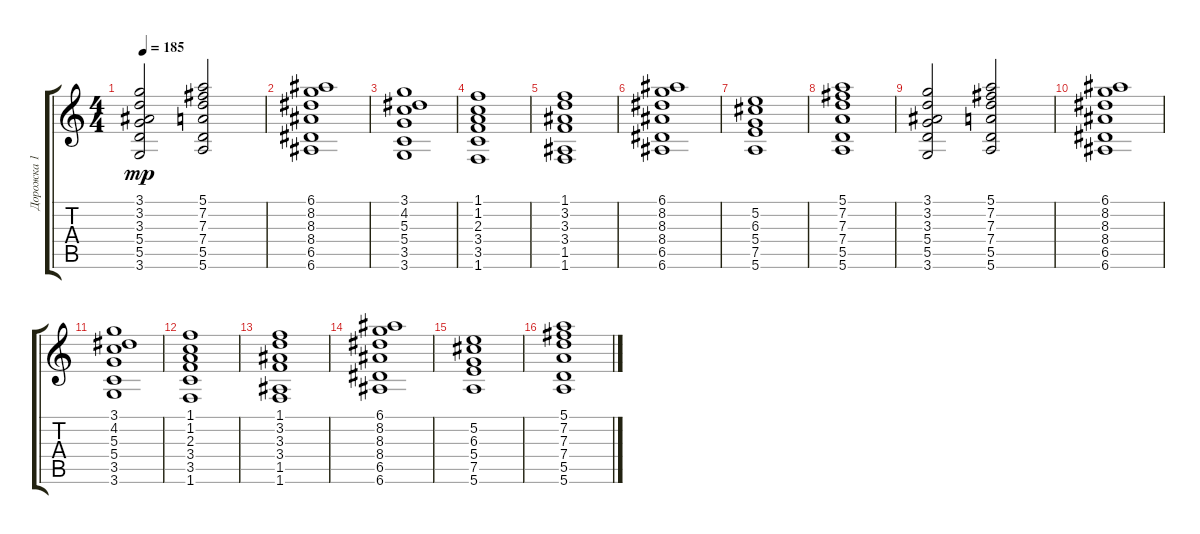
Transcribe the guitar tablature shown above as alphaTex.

\track ("Дорожка 1" "Дорожка 1") {instrument distortionguitar}
\staff {score tabs}
\tuning (E4 B3 G3 D3 A2 E2) {hide}
\ts (4 4)
\tempo 185
\clef g2
\ks c
(3.1 3.2 3.3 5.4 5.5 3.6).2{dy mp instrument distortionguitar} (5.1 7.2 7.3 7.4 5.5 5.6).2 |
(6.1 8.2 8.3 8.4 6.5 6.6).1 |
(3.1 4.2 5.3 5.4 3.5 3.6).1 |
(1.1 1.2 2.3 3.4 3.5 1.6).1 |
(1.1 3.2 3.3 3.4 1.5 1.6).1 |
(6.1 8.2 8.3 8.4 6.5 6.6).1 |
(5.2 6.3 5.4 7.5 5.6).1 |
(5.1 7.2 7.3 7.4 5.5 5.6).1 |
(3.1 3.2 3.3 5.4 5.5 3.6).2 (5.1 7.2 7.3 7.4 5.5 5.6).2 |
(6.1 8.2 8.3 8.4 6.5 6.6).1 |
(3.1 4.2 5.3 5.4 3.5 3.6).1 |
(1.1 1.2 2.3 3.4 3.5 1.6).1 |
(1.1 3.2 3.3 3.4 1.5 1.6).1 |
(6.1 8.2 8.3 8.4 6.5 6.6).1 |
(5.2 6.3 5.4 7.5 5.6).1 |
(5.1 7.2 7.3 7.4 5.5 5.6).1
